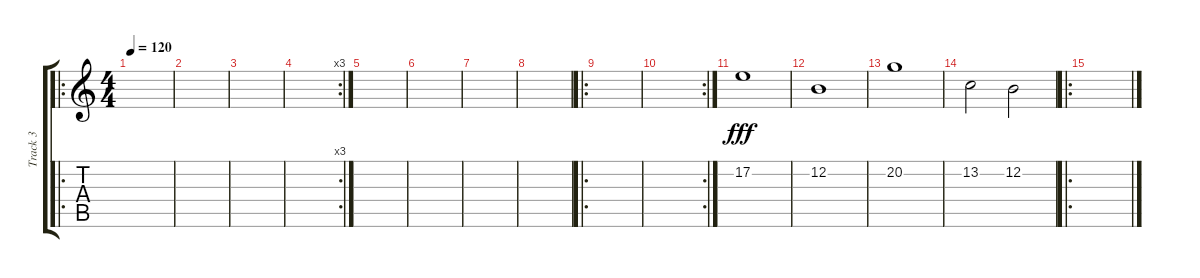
\track ("Track 3" "Track 3") {instrument vibraphone}
\staff {score tabs}
\tuning (E4 B3 G3 D3 A2 E2) {hide}
\ro
\ts (4 4)
\tempo 120
\clef g2
\ks c
|
|
|
\rc 3
|
|
|
|
|
\ro
|
\rc 2
|
17.2.1{dy fff} |
12.2.1 |
20.2.1 |
13.2.2 12.2.2 |
\ro
